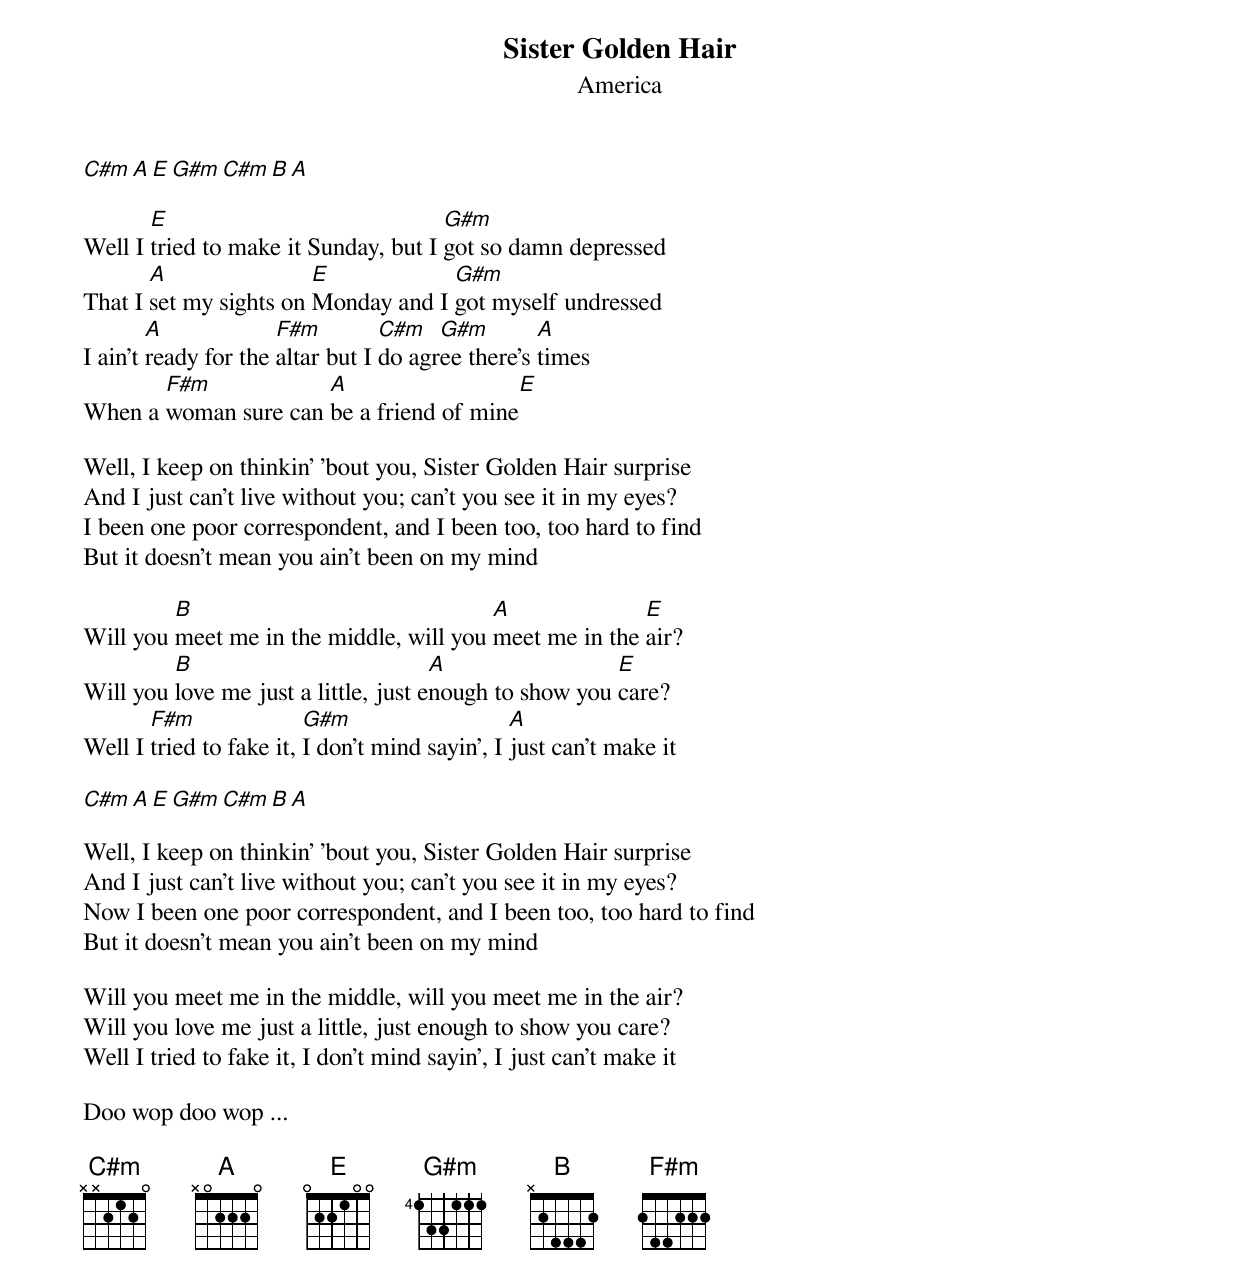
{title:Sister Golden Hair}
{subtitle:America}
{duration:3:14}
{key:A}
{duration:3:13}

[C#m][A][E][G#m][C#m][B][A]

Well I [E]tried to make it Sunday, but I [G#m]got so damn depressed
That I [A]set my sights on [E]Monday and I [G#m]got myself undressed
I ain't [A]ready for the [F#m]altar but I [C#m]do agr[G#m]ee there's [A]times
When a [F#m]woman sure can [A]be a friend of mine[E]

Well, I keep on thinkin' 'bout you, Sister Golden Hair surprise
And I just can't live without you; can't you see it in my eyes?
I been one poor correspondent, and I been too, too hard to find
But it doesn't mean you ain't been on my mind

Will you [B]meet me in the middle, will you [A]meet me in the [E]air?
Will you [B]love me just a little, just e[A]nough to show you [E]care?
Well I [F#m]tried to fake it, [G#m]I don't mind sayin', I [A]just can't make it

[C#m][A][E][G#m][C#m][B][A]

Well, I keep on thinkin' 'bout you, Sister Golden Hair surprise
And I just can't live without you; can't you see it in my eyes?
Now I been one poor correspondent, and I been too, too hard to find
But it doesn't mean you ain't been on my mind

Will you meet me in the middle, will you meet me in the air?
Will you love me just a little, just enough to show you care?
Well I tried to fake it, I don't mind sayin', I just can't make it

Doo wop doo wop ...

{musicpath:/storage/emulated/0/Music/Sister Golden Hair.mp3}
